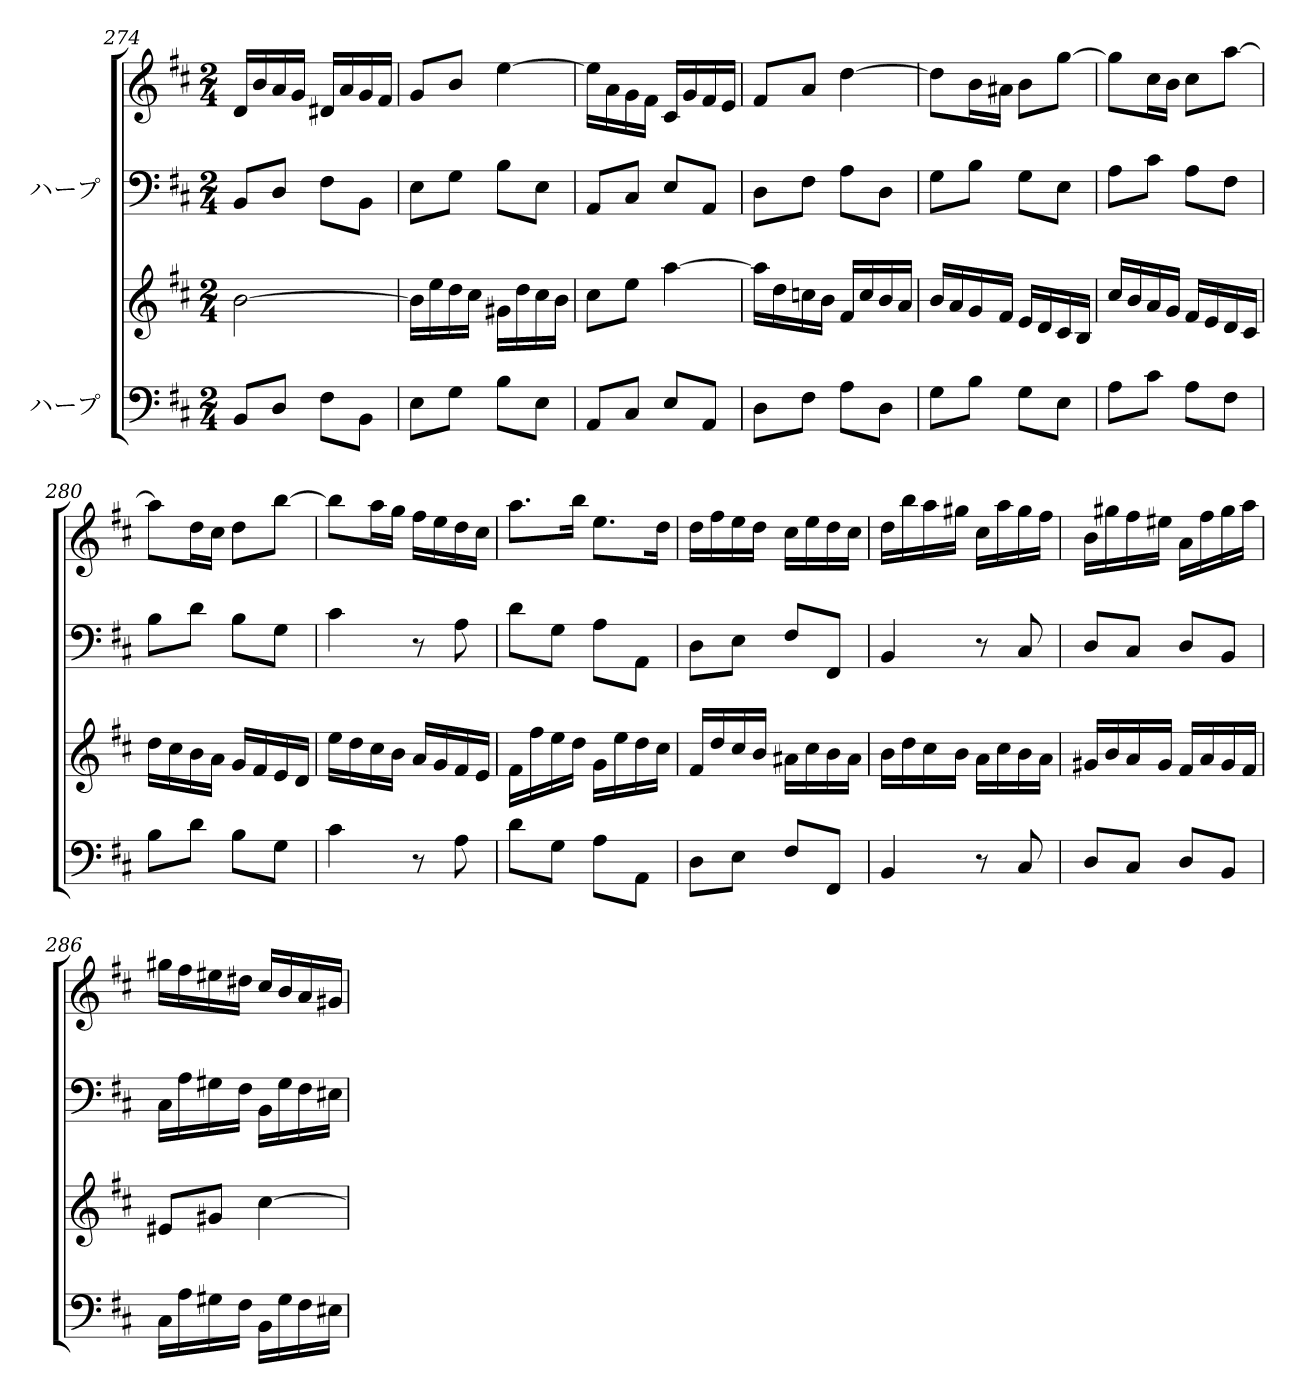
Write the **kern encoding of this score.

**kern	**kern	**kern	**kern
*part2	*part2	*part1	*part1
*staff4	*staff3	*staff2	*staff1
*I"ハープ	*	*I"ハープ	*
!!LO:PB:g=z
*clefF4	*clefG2	*clefF4	*clefG2
*k[f#c#]	*k[f#c#]	*k[f#c#]	*k[f#c#]
*M2/4	*M2/4	*M2/4	*M2/4
=274	=274	=274	=274
8BB/L	[2b\	8BB/L	16d/LL
.	.	.	16b/
8D/J	.	8D/J	16a/
.	.	.	16g/JJ
8F#\L	.	8F#\L	16d#X/LL
.	.	.	16a/
8BB\J	.	8BB\J	16g/
.	.	.	16f#/JJ
=275	=275	=275	=275
8E\L	16b\LL]	8E\L	8g/L
.	16ee\	.	.
8G\J	16dd\	8G\J	8b/J
.	16cc#\JJ	.	.
8B\L	16g#X\LL	8B\L	[4ee\
.	16dd\	.	.
8E\J	16cc#\	8E\J	.
.	16b\JJ	.	.
=276	=276	=276	=276
8AA/L	8cc#\L	8AA/L	16ee\LL]
.	.	.	16a\
8C#/J	8ee\J	8C#/J	16g\
.	.	.	16f#\JJ
8E/L	[4aa\	8E/L	16c#/LL
.	.	.	16g/
8AA/J	.	8AA/J	16f#/
.	.	.	16e/JJ
=277	=277	=277	=277
8D\L	16aa\LL]	8D\L	8f#/L
.	16dd\	.	.
8F#\J	16ccn\	8F#\J	8a/J
.	16b\JJ	.	.
8A\L	16f#/LL	8A\L	[4dd\
.	16cc/	.	.
8D\J	16b/	8D\J	.
.	16a/JJ	.	.
=278	=278	=278	=278
8G\L	16b/LL	8G\L	8dd\L]
.	16a/	.	.
8B\J	16g/	8B\J	16b\L
.	16f#/JJ	.	16a#X\JJ
8G\L	16e/LL	8G\L	8b\L
.	16d/	.	.
8E\J	16c#/	8E\J	[8gg\J
.	16B/JJ	.	.
!!LO:LB:g=z
=279	=279	=279	=279
8A\L	16cc#/LL	8A\L	8gg\L]
.	16b/	.	.
8c#\J	16a/	8c#\J	16cc#\L
.	16g/JJ	.	16b\JJ
8A\L	16f#/LL	8A\L	8cc#\L
.	16e/	.	.
8F#\J	16d/	8F#\J	[8aa\J
.	16c#/JJ	.	.
=280	=280	=280	=280
8B\L	16dd\LL	8B\L	8aa\L]
.	16cc#\	.	.
8d\J	16b\	8d\J	16dd\L
.	16a\JJ	.	16cc#\JJ
8B\L	16g/LL	8B\L	8dd\L
.	16f#/	.	.
8G\J	16e/	8G\J	[8bb\J
.	16d/JJ	.	.
=281	=281	=281	=281
4c#\	16ee\LL	4c#\	8bb\L]
.	16dd\	.	.
.	16cc#\	.	16aa\L
.	16b\JJ	.	16gg\JJ
8r	16a/LL	8r	16ff#\LL
.	16g/	.	16ee\
8A\	16f#/	8A\	16dd\
.	16e/JJ	.	16cc#\JJ
=282	=282	=282	=282
8d\L	16f#\LL	8d\L	8.aa\L
.	16ff#\	.	.
8G\J	16ee\	8G\J	.
.	16dd\JJ	.	16bb\Jk
8A\L	16g\LL	8A\L	8.ee\L
.	16ee\	.	.
8AA\J	16dd\	8AA\J	.
.	16cc#\JJ	.	16dd\Jk
=283	=283	=283	=283
8D\L	16f#/LL	8D\L	16dd\LL
.	16dd/	.	16ff#\
8E\J	16cc#/	8E\J	16ee\
.	16b/JJ	.	16dd\JJ
8F#/L	16a#X\LL	8F#/L	16cc#\LL
.	16cc#\	.	16ee\
8FF#/J	16b\	8FF#/J	16dd\
.	16a#\JJ	.	16cc#\JJ
!!LO:LB:g=z
=284	=284	=284	=284
4BB/	16b\LL	4BB/	16dd\LL
.	16dd\	.	16bb\
.	16cc#\	.	16aa\
.	16b\JJ	.	16gg#X\JJ
8r	16a\LL	8r	16cc#\LL
.	16cc#\	.	16aa\
8C#/	16b\	8C#/	16gg#\
.	16a\JJ	.	16ff#\JJ
=285	=285	=285	=285
8D/L	16g#X/LL	8D/L	16b\LL
.	16b/	.	16gg#X\
8C#/J	16a/	8C#/J	16ff#\
.	16g#/JJ	.	16ee#X\JJ
8D/L	16f#/LL	8D/L	16a\LL
.	16a/	.	16ff#\
8BB/J	16g#/	8BB/J	16gg#\
.	16f#/JJ	.	16aa\JJ
=286	=286	=286	=286
16C#\LL	8e#X/L	16C#\LL	16gg#X\LL
16A\	.	16A\	16ff#\
16G#X\	8g#X/J	16G#X\	16ee#X\
16F#\JJ	.	16F#\JJ	16dd#X\JJ
16BB\LL	[4cc#\	16BB\LL	16cc#/LL
16G#\	.	16G#\	16b/
16F#\	.	16F#\	16a/
16E#X\JJ	.	16E#X\JJ	16g#X/JJ
=	=	=	=
*-	*-	*-	*-
